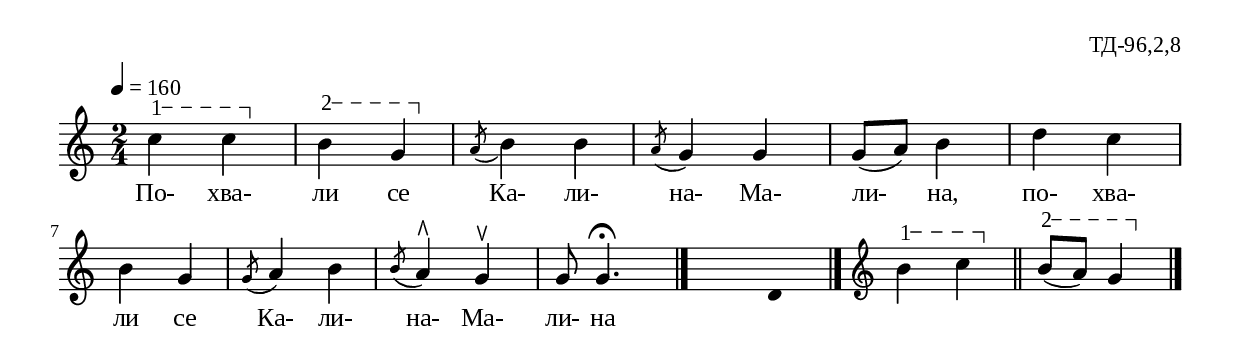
%{
TD_096_2_08
%}

\include "td-preamble.ly"

\score {
\relative c'' {
 \tempo 4 = 160
 \time 2/4
% \tempo 8 = 168
% \time 7/16
\varA
c4\startTextSpan c\stopTextSpan |
\varB
b\startTextSpan g\stopTextSpan | 
\acciaccatura a8 b4 b | \acciaccatura a8 g4 g | g8( a) b4 |
d4 c | 
\break
b g | \acciaccatura g8 a4 b | \acciaccatura b8 a4\rtoe g^\ltoe | g8 g4.\fermata
 \bar "|."
s4 \fixB d4 \fixC
 \bar "|."
\endm
\varA
b'4\startTextSpan c\stopTextSpan \bar "||"
\varB
b8\startTextSpan([ a)] g4\stopTextSpan
  \bar "|."
}
\addlyrics { По- хва- ли се Ка- ли- на- Ма- ли- на, 
по- хва- ли се Ка- ли- на- Ма- ли- на }
%
\layout {
  indent = #0
  line-width = 190\mm
  ragged-right=##f
}
%
\midi { 
	\context {
		\Score
		tempoWholesPerMinute = #(ly:make-moment 160 4)
		}
	}
}
%
\header{
  opus = "ТД-96,2,8"
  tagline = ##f
}


